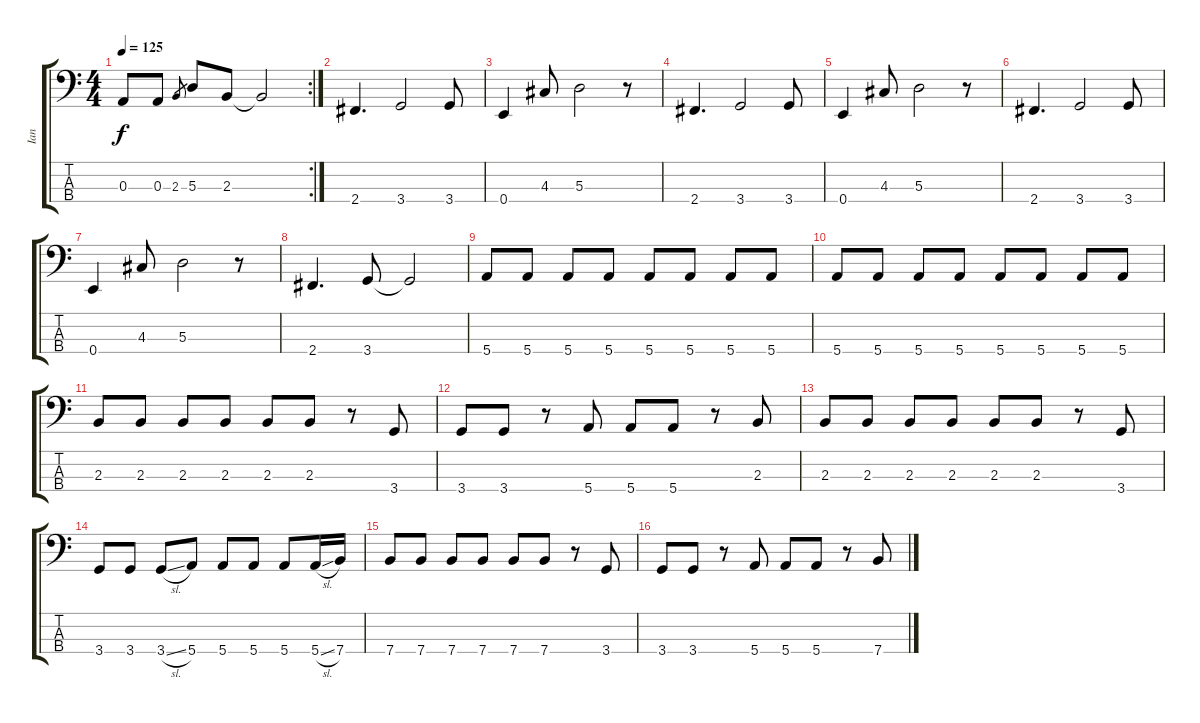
\track ("Ian" "Ian") {instrument electricbassfinger}
\staff {score tabs}
\tuning (G2 D2 A1 E1) {hide}
\rc 2
\ts (4 4)
\tempo 125
\clef f4
\ks c
0.3.8{dy f} 0.3.8 2.3.8{gr} 5.3.8 2.3.8 2.3{t}.2 |
2.4.4{d} 3.4.2 3.4.8 |
0.4.4 4.3.8 5.3.2 r.8 |
2.4.4{d} 3.4.2 3.4.8 |
0.4.4 4.3.8 5.3.2 r.8 |
2.4.4{d} 3.4.2 3.4.8 |
0.4.4 4.3.8 5.3.2 r.8 |
2.4.4{d} 3.4.8 3.4{t}.2 |
5.4.8 5.4.8 5.4.8 5.4.8 5.4.8 5.4.8 5.4.8 5.4.8 |
5.4.8 5.4.8 5.4.8 5.4.8 5.4.8 5.4.8 5.4.8 5.4.8 |
2.3.8 2.3.8 2.3.8 2.3.8 2.3.8 2.3.8 r.8 3.4.8 |
3.4.8 3.4.8 r.8 5.4.8 5.4.8 5.4.8 r.8 2.3.8 |
2.3.8 2.3.8 2.3.8 2.3.8 2.3.8 2.3.8 r.8 3.4.8 |
3.4.8 3.4.8 3.4{sl}.8 5.4.8 5.4.8 5.4.8 5.4.8 5.4{sl}.16 7.4.16 |
7.4.8 7.4.8 7.4.8 7.4.8 7.4.8 7.4.8 r.8 3.4.8 |
3.4.8 3.4.8 r.8 5.4.8 5.4.8 5.4.8 r.8 7.4.8
